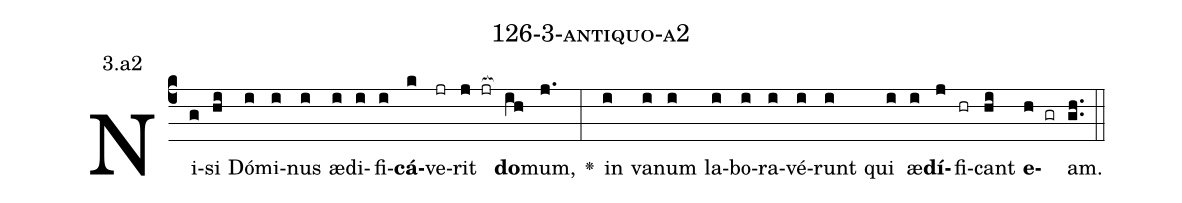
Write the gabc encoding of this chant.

name: 126-3-antiquo-a2;
annotation: 3.a2;
%%
(c4)Ni(g)si(hi) Dó(i)mi(i)nus(i) æ(i)di(i)fi(i)<b>cá</b>(k)ve(jr)rit(j jr[ocb:1{]) <b>do</b>(ih[ocb:0}])mum,(j.) <v>\greheightstar</v>(:) in(i) va(i)num(i) la(i)bo(i)ra(i)vé(i)runt(i) qui(i) æ(i)<b>dí</b>(j)fi(hr)cant(hi) <b>e</b>(h gr)am.(gh..) (::)


%E(i) u(i) o(j) u(hi) a(h) e.(gh..) (::)
